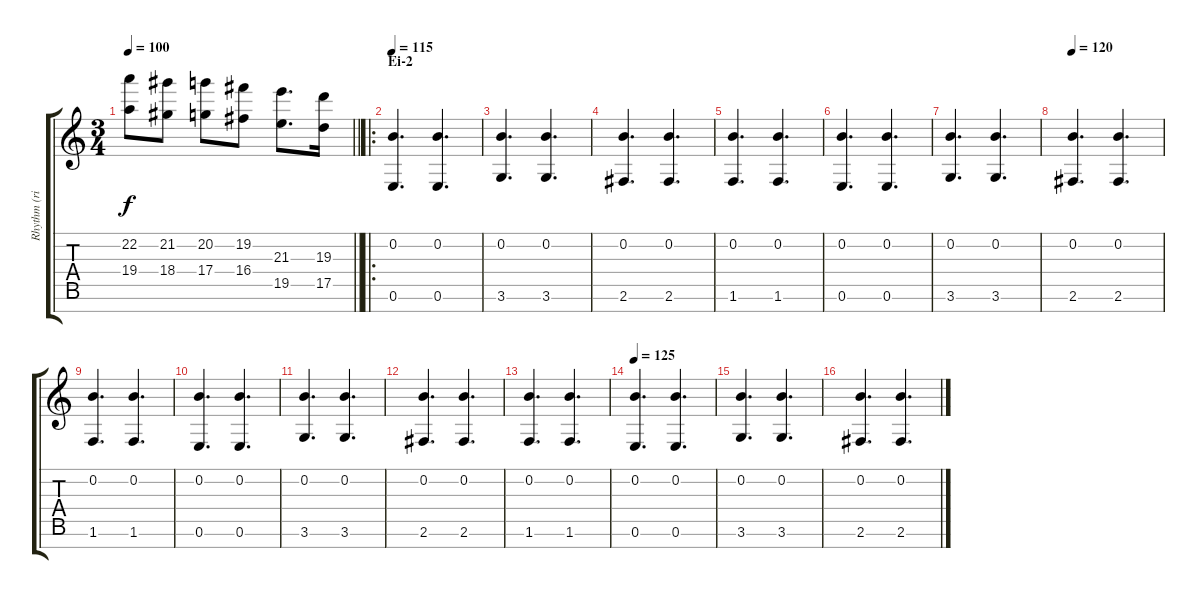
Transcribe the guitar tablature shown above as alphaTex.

\track ("Rhythm (right)" "Rhythm (ri") {instrument acousticguitarsteel}
\staff {score tabs}
\tuning (E4 B3 G3 D3 A2 E2 B1) {hide}
\ts (3 4)
\tempo 100
\clef g2
\barLineRight lightlight
\ks c
(22.2 19.4).8{dy f} (21.2 18.4).8 (20.2 17.4).8 (19.2 16.4).8 (21.3 19.5).8{d} (19.3 17.5).16 |
\ro
\section ("" "Ei-2")
\tempo 115
(0.2 0.6).4{d instrument acousticguitarsteel} (0.2 0.6).4{d} |
(0.2 3.6).4{d} (0.2 3.6).4{d} |
(0.2 2.6).4{d} (0.2 2.6).4{d} |
(0.2 1.6).4{d} (0.2 1.6).4{d} |
(0.2 0.6).4{d} (0.2 0.6).4{d} |
(0.2 3.6).4{d} (0.2 3.6).4{d} |
\tempo 120
(0.2 2.6).4{d} (0.2 2.6).4{d} |
(0.2 1.6).4{d} (0.2 1.6).4{d} |
(0.2 0.6).4{d} (0.2 0.6).4{d} |
(0.2 3.6).4{d} (0.2 3.6).4{d} |
(0.2 2.6).4{d} (0.2 2.6).4{d} |
(0.2 1.6).4{d} (0.2 1.6).4{d} |
\tempo 125
(0.2 0.6).4{d} (0.2 0.6).4{d} |
(0.2 3.6).4{d} (0.2 3.6).4{d} |
(0.2 2.6).4{d} (0.2 2.6).4{d}
